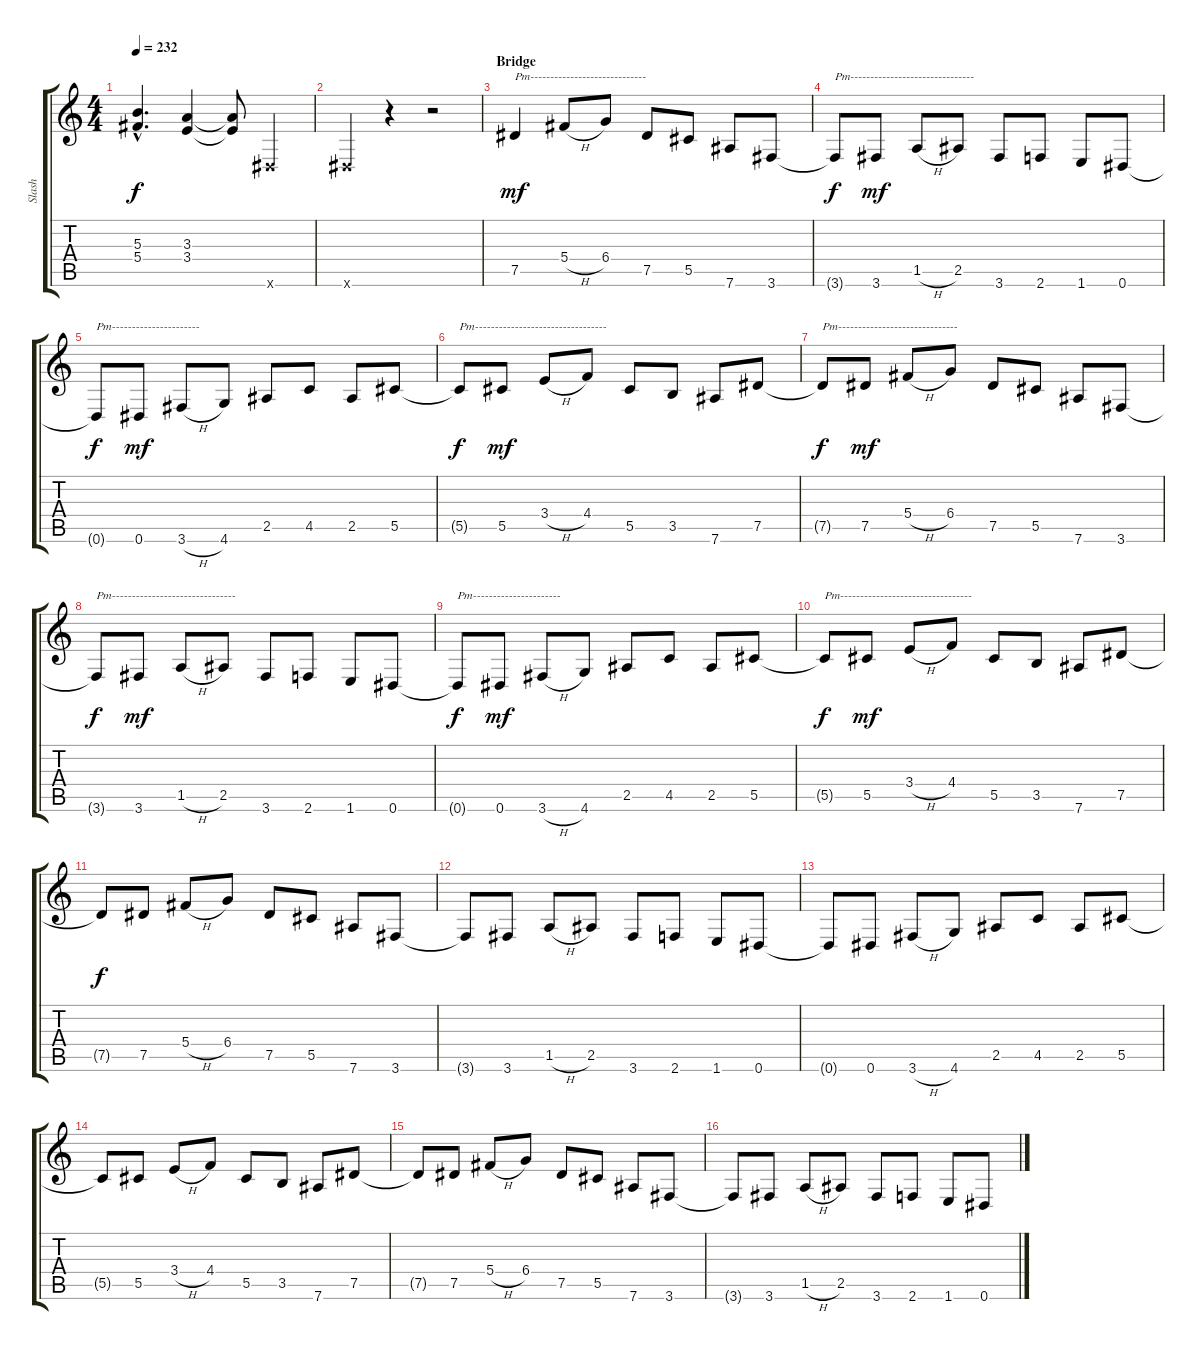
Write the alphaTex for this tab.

\track ("Slash" "Slash") {instrument distortionguitar}
\staff {score tabs}
\tuning (Eb4 Bb3 Gb3 Db3 Ab2 Eb2) {hide}
\ts (4 4)
\tempo 232
\clef g2
\ks c
(5.3{hac} 5.4{hac}).4{d dy f} (3.3 3.4).4 (3.3{t} 3.4{t}).8 0.6{x}.4 |
0.6{x}.4 r.4 r.2 |
\section ("" "Bridge")
7.5.4{txt "Pm-----------------------------" dy mf} 5.4{h}.8 6.4.8 7.5.8 5.5.8 7.6.8 3.6.8 |
3.6{t}.8{txt "Pm-------------------------------" dy f} 3.6.8{dy mf} 1.5{h}.8 2.5.8 3.6.8 2.6.8 1.6.8 0.6.8 |
0.6{t}.8{txt "Pm----------------------" dy f} 0.6.8{dy mf} 3.6{h}.8 4.6.8 2.5.8 4.5.8 2.5.8 5.5.8 |
5.5{t}.8{txt "Pm---------------------------------" dy f} 5.5.8{dy mf} 3.4{h}.8 4.4.8 5.5.8 3.5.8 7.6.8 7.5.8 |
7.5{t}.8{txt "Pm------------------------------" dy f} 7.5.8{dy mf} 5.4{h}.8 6.4.8 7.5.8 5.5.8 7.6.8 3.6.8 |
3.6{t}.8{txt "Pm-------------------------------" dy f} 3.6.8{dy mf} 1.5{h}.8 2.5.8 3.6.8 2.6.8 1.6.8 0.6.8 |
0.6{t}.8{txt "Pm----------------------" dy f} 0.6.8{dy mf} 3.6{h}.8 4.6.8 2.5.8 4.5.8 2.5.8 5.5.8 |
5.5{t}.8{txt "Pm---------------------------------" dy f} 5.5.8{dy mf} 3.4{h}.8 4.4.8 5.5.8 3.5.8 7.6.8 7.5.8 |
7.5{t}.8{dy f} 7.5.8 5.4{h}.8 6.4.8 7.5.8 5.5.8 7.6.8 3.6.8 |
3.6{t}.8 3.6.8 1.5{h}.8 2.5.8 3.6.8 2.6.8 1.6.8 0.6.8 |
0.6{t}.8 0.6.8 3.6{h}.8 4.6.8 2.5.8 4.5.8 2.5.8 5.5.8 |
5.5{t}.8 5.5.8 3.4{h}.8 4.4.8 5.5.8 3.5.8 7.6.8 7.5.8 |
7.5{t}.8 7.5.8 5.4{h}.8 6.4.8 7.5.8 5.5.8 7.6.8 3.6.8 |
3.6{t}.8 3.6.8 1.5{h}.8 2.5.8 3.6.8 2.6.8 1.6.8 0.6.8
